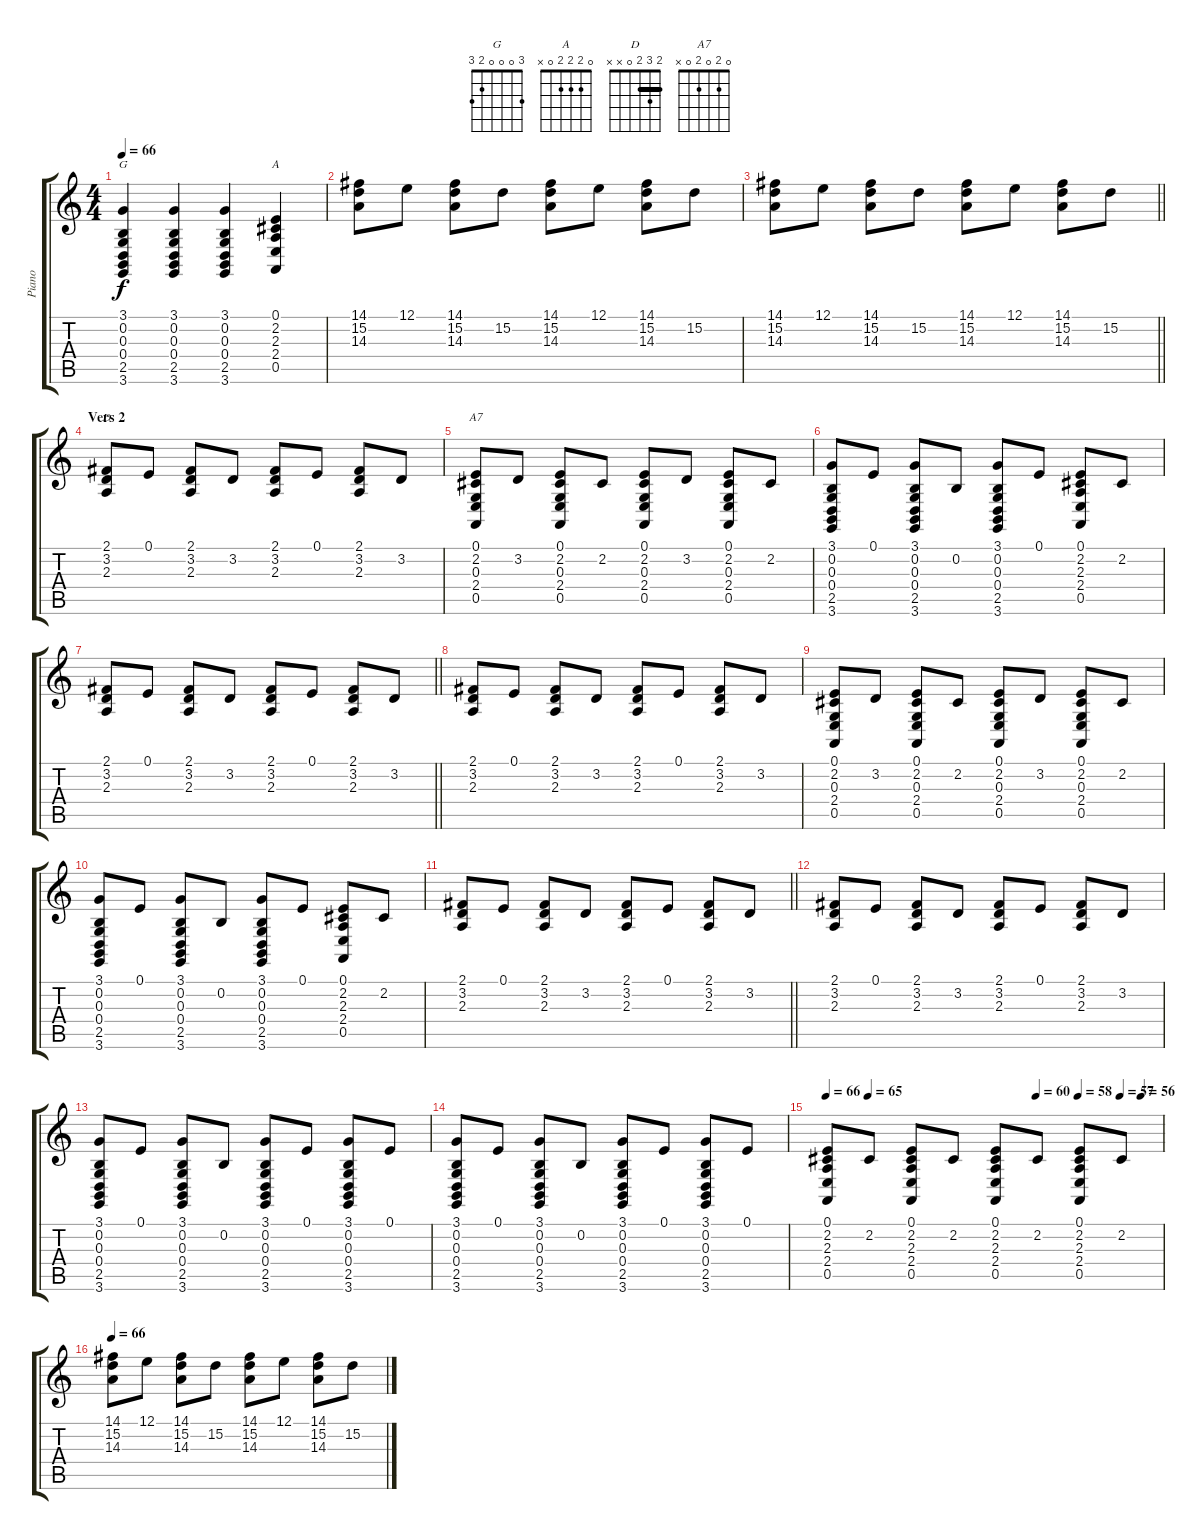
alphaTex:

\track ("Piano" "Piano") {instrument acousticgrandpiano}
\staff {score tabs}
\tuning (E4 B3 G3 D3 A2 E2) {hide}
\chord ("G" 3 0 0 0 2 3)
\chord ("A" 0 2 2 2 0 x)
\chord ("D" 2 3 2 0 x x) {barre 2}
\chord ("A7" 0 2 0 2 0 x)
\ts (4 4)
\tempo 66
\clef g2
\ks c
(3.1 0.2 0.3 0.4 2.5 3.6).4{ch "G" dy f} (3.1 0.2 0.3 0.4 2.5 3.6).4 (3.1 0.2 0.3 0.4 2.5 3.6).4 (0.1 2.2 2.3 2.4 0.5).4{ch "A"} |
(14.1 15.2 14.3).8 12.1.8 (14.1 15.2 14.3).8 15.2.8 (14.1 15.2 14.3).8 12.1.8 (14.1 15.2 14.3).8 15.2.8 |
\barLineRight lightlight
(14.1 15.2 14.3).8 12.1.8 (14.1 15.2 14.3).8 15.2.8 (14.1 15.2 14.3).8 12.1.8 (14.1 15.2 14.3).8 15.2.8 |
\section ("" "Vers 2")
(2.1 3.2 2.3).8{ch "D"} 0.1.8 (2.1 3.2 2.3).8 3.2.8 (2.1 3.2 2.3).8 0.1.8 (2.1 3.2 2.3).8 3.2.8 |
(0.1 2.2 0.3 2.4 0.5).8{ch "A7"} 3.2.8 (0.1 2.2 0.3 2.4 0.5).8 2.2.8 (0.1 2.2 0.3 2.4 0.5).8 3.2.8 (0.1 2.2 0.3 2.4 0.5).8 2.2.8 |
(3.1 0.2 0.3 0.4 2.5 3.6).8 0.1.8 (3.1 0.2 0.3 0.4 2.5 3.6).8 0.2.8 (3.1 0.2 0.3 0.4 2.5 3.6).8 0.1.8 (0.1 2.2 2.3 2.4 0.5).8 2.2.8 |
\barLineRight lightlight
(2.1 3.2 2.3).8 0.1.8 (2.1 3.2 2.3).8 3.2.8 (2.1 3.2 2.3).8 0.1.8 (2.1 3.2 2.3).8 3.2.8 |
(2.1 3.2 2.3).8 0.1.8 (2.1 3.2 2.3).8 3.2.8 (2.1 3.2 2.3).8 0.1.8 (2.1 3.2 2.3).8 3.2.8 |
(0.1 2.2 0.3 2.4 0.5).8 3.2.8 (0.1 2.2 0.3 2.4 0.5).8 2.2.8 (0.1 2.2 0.3 2.4 0.5).8 3.2.8 (0.1 2.2 0.3 2.4 0.5).8 2.2.8 |
(3.1 0.2 0.3 0.4 2.5 3.6).8 0.1.8 (3.1 0.2 0.3 0.4 2.5 3.6).8 0.2.8 (3.1 0.2 0.3 0.4 2.5 3.6).8 0.1.8 (0.1 2.2 2.3 2.4 0.5).8 2.2.8 |
\barLineRight lightlight
(2.1 3.2 2.3).8 0.1.8 (2.1 3.2 2.3).8 3.2.8 (2.1 3.2 2.3).8 0.1.8 (2.1 3.2 2.3).8 3.2.8 |
(2.1 3.2 2.3).8 0.1.8 (2.1 3.2 2.3).8 3.2.8 (2.1 3.2 2.3).8 0.1.8 (2.1 3.2 2.3).8 3.2.8 |
(3.1 0.2 0.3 0.4 2.5 3.6).8 0.1.8 (3.1 0.2 0.3 0.4 2.5 3.6).8 0.2.8 (3.1 0.2 0.3 0.4 2.5 3.6).8 0.1.8 (3.1 0.2 0.3 0.4 2.5 3.6).8 0.1.8 |
(3.1 0.2 0.3 0.4 2.5 3.6).8 0.1.8 (3.1 0.2 0.3 0.4 2.5 3.6).8 0.2.8 (3.1 0.2 0.3 0.4 2.5 3.6).8 0.1.8 (3.1 0.2 0.3 0.4 2.5 3.6).8 0.1.8 |
\tempo 66
\tempo (65 0.125)
\tempo (60 0.625)
\tempo (58 0.75)
\tempo (57 0.875)
\tempo (56 0.9375)
(0.1 2.2 2.3 2.4 0.5).8 2.2.8 (0.1 2.2 2.3 2.4 0.5).8 2.2.8 (0.1 2.2 2.3 2.4 0.5).8 2.2.8 (0.1 2.2 2.3 2.4 0.5).8 2.2.8 |
\tempo 66
(14.1 15.2 14.3).8 12.1.8 (14.1 15.2 14.3).8 15.2.8 (14.1 15.2 14.3).8 12.1.8 (14.1 15.2 14.3).8 15.2.8
